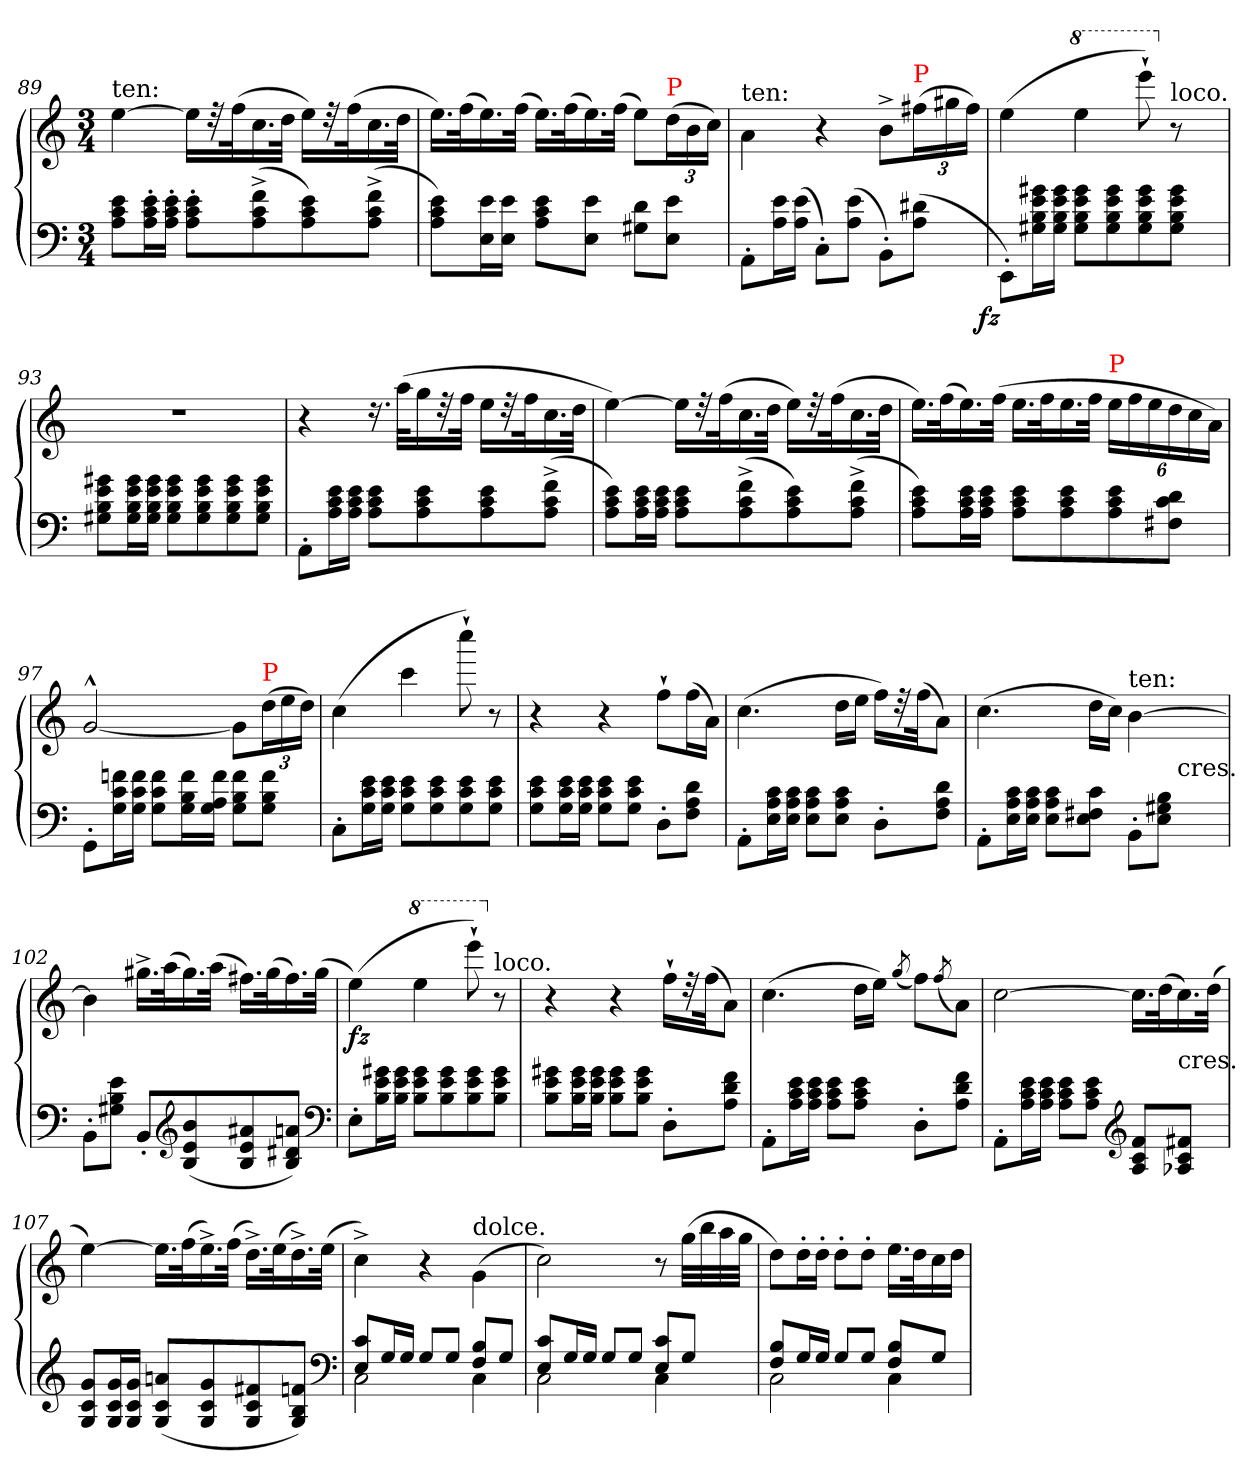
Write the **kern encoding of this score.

**kern	**kern	**dynam
*part1	*part1	*part1
*staff2	*staff1	*staff1/2
*clefF4	*clefG2	*
*k[]	*k[]	*
*a:	*a:	*
*M3/4	*M3/4	*
=89	=89	=89
!	!LO:TX:a:t=ten&colon;	!
8e 8c 8AL	[4ee	.
16e' 16c' 16A'L	.	.
16e' 16c' 16A'JJ	.	.
8e' 8c' 8A'L	16eeLL]	.
.	32rdd	.
.	(32ffk	.
(8f^ 8c^ 8A^	16.cc	.
.	32ddJJk	.
8e 8c 8A)	16eeLL)	.
.	32rdd	.
.	(32ffk	.
(8f^ 8c^ 8A^J	16.cc	.
.	32ddJJk	.
=90	=90	=90
8e 8c 8AL)	16.eeLL)	.
.	(32ffk	.
16e 16EL	16.ee)	.
16e 16EJJ	.	.
.	(32ffJJk	.
8e 8c 8AL	16.eeLL)	.
.	(32ffk	.
8e 8EJ	16.ee)	.
.	(32ffJJk	.
8d 8G#XL	8eeL)	.
*	*Xbrackettup	*
!	!LO:TX:a:color=red:t=P	!
8e 8EJ	(24ddL	.
.	24b	.
.	24ccJJ)	.
=91	=91	=91
!	!LO:TX:a:t=ten&colon;	!
8AA'L	4a\	.
16e 16AL	.	.
(16e 16AJJ	.	.
8C'L)	4r	.
(8e 8AJ	.	.
8BB'L)	8b^L	.
!	!LO:TX:a:color=red:t=P	!
(8d#X 8AJ	(24ff#XL	.
.	24gg#X	.
.	24ff#JJ)	.
=92	=92	=92
!	!	!LO:DY:b=2:rj
8EE'L)	(4ee	fz
16g#X 16e 16B 16G#XL	.	.
16g# 16e 16B 16G#JJ	.	.
*	*8va	*
8g# 8e 8B 8G#L	4eee	.
8g# 8e 8B 8G#	.	.
8g# 8e 8B 8G#	8eeee`)	.
*	*X8va	*
!	!LO:TX:a:t=loco.	!
8g# 8e 8B 8G#J	8r	.
=93	=93	=93
8g#X 8e 8B 8G#XL	2.rdd	.
16g# 16e 16B 16G#L	.	.
16g# 16e 16B 16G#JJ	.	.
8g# 8e 8B 8G#L	.	.
8g# 8e 8B 8G#	.	.
8g# 8e 8B 8G#	.	.
8g# 8e 8B 8G#J	.	.
=94	=94	=94
8AA'L	4r	.
16e 16c 16AL	.	.
16e 16c 16AJJ	.	.
8e 8c 8AL	16.rdd	.
.	(32aaKLL	.
8e 8c 8A	16gg	.
.	32rdd	.
.	32ffJJk	.
8e 8c 8A	16eeLL	.
.	32rdd	.
.	32ffk	.
(8f^ 8c^ 8A^J	16.cc	.
.	32ddJJk	.
=95	=95	=95
8e 8c 8AL)	[4ee)	.
16e 16c 16AL	.	.
16e 16c 16AJJ	.	.
8e 8c 8AL	16eeLL]	.
.	32rdd	.
.	(32ffk	.
(8f^ 8c^ 8A^	16.cc	.
.	32ddJJk	.
8e 8c 8A)	16eeLL)	.
.	32rdd	.
.	(32ffk	.
(8f^ 8c^ 8A^J	16.cc	.
.	32ddJJk	.
=96	=96	=96
8e 8c 8AL)	16.eeLL)	.
.	(32ffk	.
16e 16c 16AL	16.ee)	.
16e 16c 16AJJ	.	.
.	(32ffJJk	.
8e 8c 8AL	16.eeLL	.
.	32ffk	.
8e 8c 8A	16.ee	.
.	32ffJJk	.
!	!LO:TX:a:color=red:t=P	!
8e 8c 8A	24eeLL	.
.	24ff	.
.	24ee	.
8d 8c 8F#XJ	24dd	.
.	24cc	.
.	24aJJ)	.
=97	=97	=97
8GG'L	[2g^^>	.
16fn 16c 16GL	.	.
16f 16c 16GJJ	.	.
8f 8c 8GL	.	.
16f 16B 16GL	.	.
16f 16A 16GJJ	.	.
8f 8B 8GL	8gL]	.
!	!LO:TX:a:color=red:t=P	!
8f 8B 8GJ	(24ddL	.
.	24ee	.
.	24ddJJ)	.
=98	=98	=98
8C'L	(4cc	.
16e 16c 16GL	.	.
16e 16c 16GJJ	.	.
8e 8c 8GL	4ccc	.
8e 8c 8G	.	.
8e 8c 8G	8cccc`)	.
8e 8c 8GJ	8r	.
=99	=99	=99
8e 8c 8GL	4r	.
16e 16c 16GL	.	.
16e 16c 16GJJ	.	.
8e 8c 8GL	4r	.
8e 8c 8GJ	.	.
8D'L	8ff`L	.
8d 8A 8FJ	(16ffL	.
.	16aJJ)	.
=100	=100	=100
8AA'L	(4.cc	.
16c 16A 16EL	.	.
16c 16A 16EJJ	.	.
8c 8A 8EL	.	.
8c 8A 8EJ	16ddLL	.
.	16eeJJ	.
8D'L	16ffLL)	.
.	32rdd	.
.	(32ffJk	.
8d 8A 8FJ	8aJ)	.
=101	=101	=101
*	*^	*
8AA'L	(4.cc	2ryy	.
16c 16A 16EL	.	.	.
16c 16A 16EJJ	.	.	.
8c 8A 8EL	.	.	.
8c 8F#X 8EJ	16ddLL	.	.
.	16ccJJ)	.	.
!	!LO:TX:a:t=ten&colon;	!	!
8BB'L	[4b	8.ryy	.
8B 8G#X 8EJ	.	.	.
!	!	!LO:TX:c:t=cres.	!
.	.	16ryy	.
*	*v	*v	*
=102	=102	=102
8BB'L	4b]	.
8e 8B 8G#XJ	.	.
8BB'/L	16.gg#X^<LL	.
.	(32aak	.
*clefG2	*	*
(8b/ 8e/ 8B/	16.gg#)	.
.	(32aaJJk	.
8a#X/ 8e/ 8B/	16.ff#XLL)	.
.	(32gg#k	.
8an/ 8d#X/ 8B/J)	16.ff#)	.
.	(32gg#JJk	.
*clefF4	*	*
=103	=103	=103
8E'L	(4ee)	fz
16g#X 16e 16BL	.	.
16g# 16e 16BJJ	.	.
*	*8va	*
8g# 8e 8BL	4eee	.
8g# 8e 8B	.	.
8g# 8e 8B	8eeee`)	.
*	*X8va	*
!	!LO:TX:a:t=loco.	!
8g# 8e 8BJ	8r	.
=104	=104	=104
8g#X 8e 8BL	4r	.
16g# 16e 16BL	.	.
16g# 16e 16BJJ	.	.
8g# 8e 8BL	4r	.
8g# 8e 8BJ	.	.
8D'L	16ff`LL	.
.	32rdd	.
.	(32ffJk	.
8f 8d 8AJ	8aJ)	.
=105	=105	=105
8AA'L	(4.cc	.
16e 16c 16AL	.	.
16e 16c 16AJJ	.	.
8e 8c 8AL	.	.
8e 8c 8AJ	16ddLL	.
.	16eeJJ)	.
.	(8qgg/	.
8D'L	8ffL)	.
.	(8qff/	.
8f 8d 8AJ	8aJ)	.
=106	=106	=106
8AA'L	[2cc	.
16e 16c 16AL	.	.
16e 16c 16AJJ	.	.
8e 8c 8AL	.	.
8e 8c 8AJ	.	.
*clefG2	*	*
8f/ 8c/ 8A/L	16.ccLL]	.
.	(32ddk	.
!	!LO:TX:c:t=cres.	!
8f#X/ 8c/ 8A-X/J	16.cc)	.
.	(32ddJJk	.
=107	=107	=107
8g 8c 8GL	[4ee)	.
16g 16c 16GL	.	.
16g 16c 16GJJ	.	.
(8an 8c 8GL	16.eeLL]	.
.	(32ffk	.
8g 8c 8G	16.ee^<)	.
.	(32ffJJk	.
8f#X 8c 8G	16.dd^<LL)	.
.	(32eek	.
8fn 8B 8GJ)	16.dd^<)	.
.	(32eeJJk	.
*clefF4	*	*
=108	=108	=108
*^	*	*
8c 8EL	2C	4cc^<)	.
16GL	.	.	.
16GJJ	.	.	.
8GL	.	4r	.
8GJ	.	.	.
!	!	!LO:TX:a:t=dolce.	!
8B 8FL	4C	(>4g\	.
8GJ	.	.	.
=109	=109	=109	=109
8c 8EL	2C	2cc)	.
16GL	.	.	.
16GJJ	.	.	.
8GL	.	.	.
8GJ	.	.	.
8c 8EL	4C	8r	.
8GJ	.	(32ggLLL	.
.	.	32bb	.
.	.	32aa	.
.	.	32ggJJJ	.
=110	=110	=110	=110
8B 8FL	2C	8ddL)	.
16GL	.	16dd'L	.
16GJJ	.	16dd'JJ	.
8GL	.	8dd'L	.
8GJ	.	8dd'J	.
8B 8FL	4C	16.eeLL	.
.	.	32ddk	.
8GJ	.	16cc	.
.	.	16ddJJ	.
*v	*v	*	*
=	=	=
*-	*-	*-
